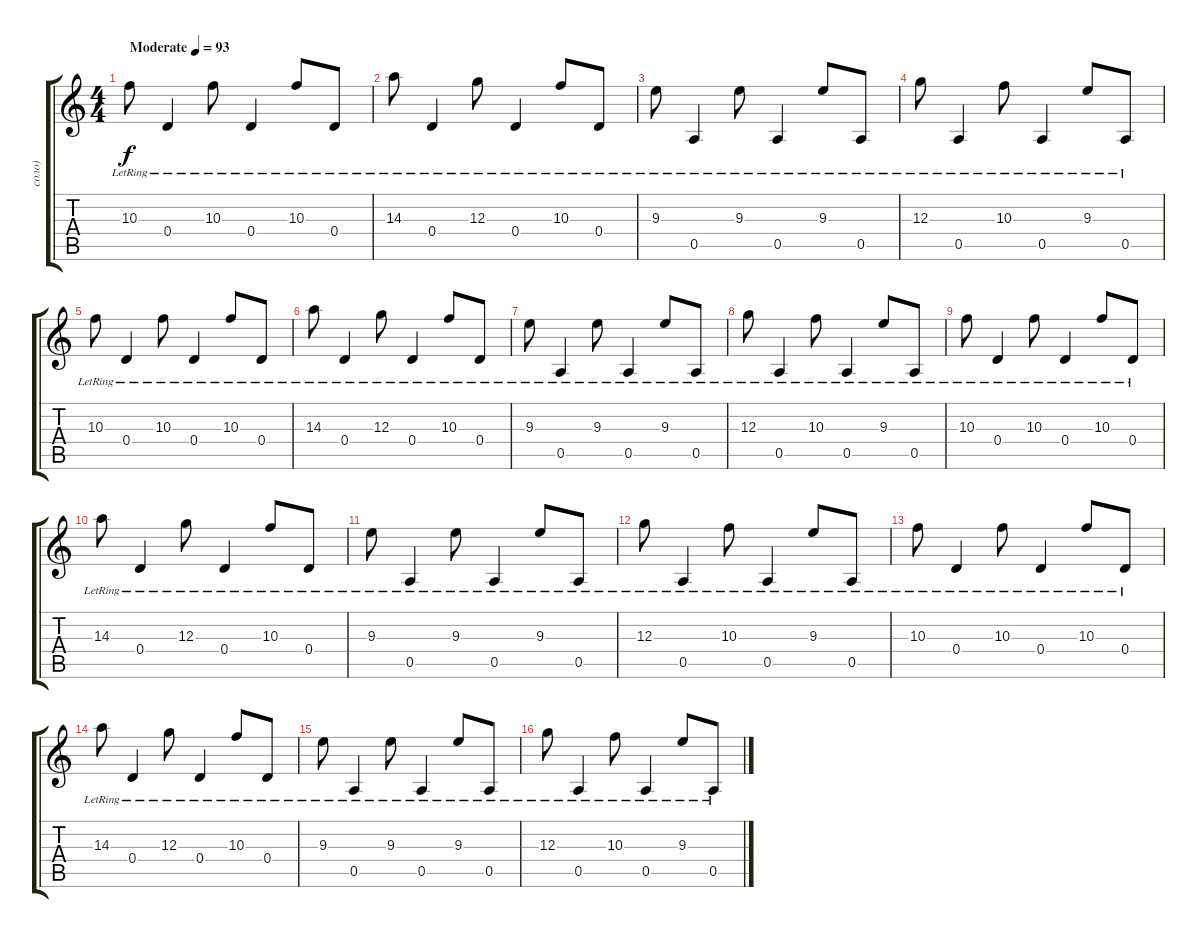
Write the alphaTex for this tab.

\track ("соло)" "соло)") {instrument electricguitarjazz}
\staff {score tabs}
\tuning (E4 B3 G3 D3 A2 E2) {hide}
\ts (4 4)
\tempo (93 "Moderate")
\clef g2
\ks c
10.3{lr}.8{dy f instrument electricguitarjazz} 0.4{lr}.4 10.3{lr}.8 0.4{lr}.4 10.3{lr}.8 0.4{lr}.8 |
14.3{lr}.8 0.4{lr}.4 12.3{lr}.8 0.4{lr}.4 10.3{lr}.8 0.4{lr}.8 |
9.3{lr}.8 0.5{lr}.4 9.3{lr}.8 0.5{lr}.4 9.3{lr}.8 0.5{lr}.8 |
12.3{lr}.8 0.5{lr}.4 10.3{lr}.8 0.5{lr}.4 9.3{lr}.8 0.5{lr}.8 |
10.3{lr}.8 0.4{lr}.4 10.3{lr}.8 0.4{lr}.4 10.3{lr}.8 0.4{lr}.8 |
14.3{lr}.8 0.4{lr}.4 12.3{lr}.8 0.4{lr}.4 10.3{lr}.8 0.4{lr}.8 |
9.3{lr}.8 0.5{lr}.4 9.3{lr}.8 0.5{lr}.4 9.3{lr}.8 0.5{lr}.8 |
12.3{lr}.8 0.5{lr}.4 10.3{lr}.8 0.5{lr}.4 9.3{lr}.8 0.5{lr}.8 |
10.3{lr}.8 0.4{lr}.4 10.3{lr}.8 0.4{lr}.4 10.3{lr}.8 0.4{lr}.8 |
14.3{lr}.8 0.4{lr}.4 12.3{lr}.8 0.4{lr}.4 10.3{lr}.8 0.4{lr}.8 |
9.3{lr}.8 0.5{lr}.4 9.3{lr}.8 0.5{lr}.4 9.3{lr}.8 0.5{lr}.8 |
12.3{lr}.8 0.5{lr}.4 10.3{lr}.8 0.5{lr}.4 9.3{lr}.8 0.5{lr}.8 |
10.3{lr}.8 0.4{lr}.4 10.3{lr}.8 0.4{lr}.4 10.3{lr}.8 0.4{lr}.8 |
14.3{lr}.8 0.4{lr}.4 12.3{lr}.8 0.4{lr}.4 10.3{lr}.8 0.4{lr}.8 |
9.3{lr}.8 0.5{lr}.4 9.3{lr}.8 0.5{lr}.4 9.3{lr}.8 0.5{lr}.8 |
12.3{lr}.8 0.5{lr}.4 10.3{lr}.8 0.5{lr}.4 9.3{lr}.8 0.5{lr}.8
